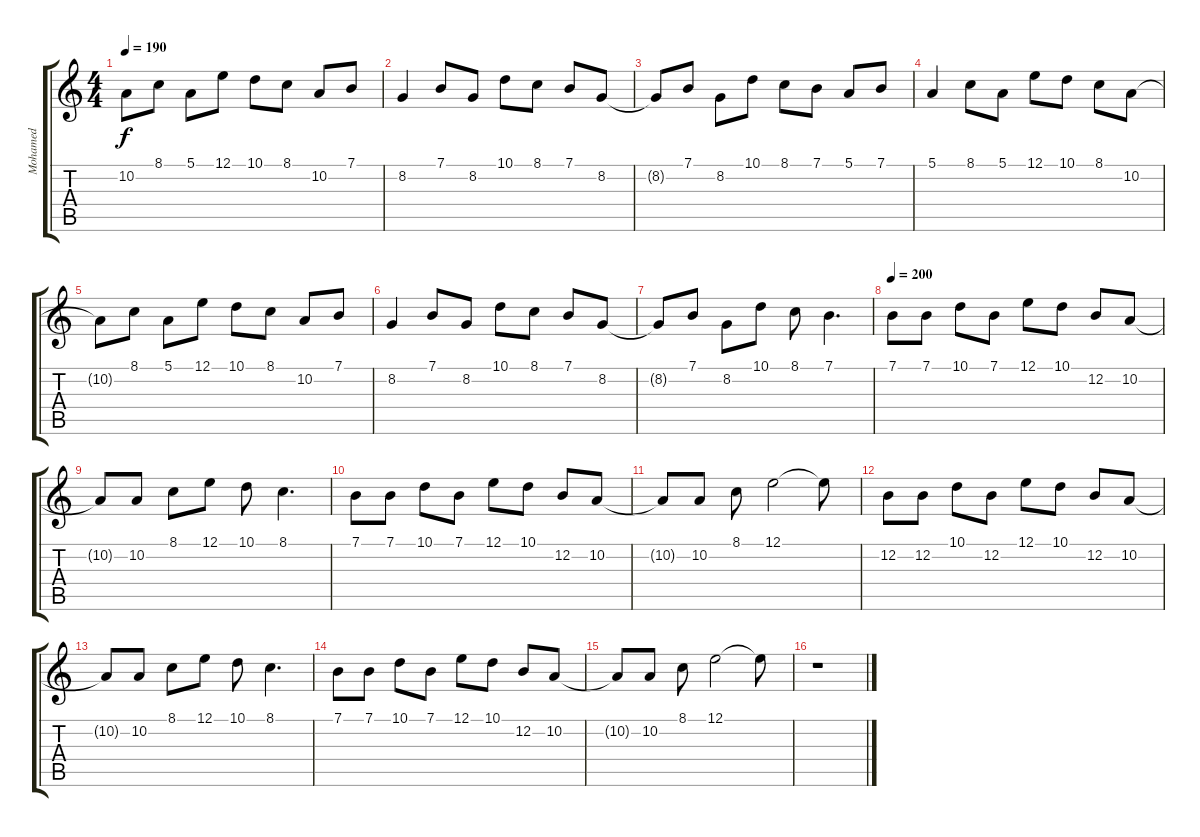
\track ("Mohamed" "Mohamed") {instrument violin}
\staff {score tabs}
\tuning (E4 B3 G3 D3 A2 E2) {hide}
\ts (4 4)
\tempo 190
\clef g2
\ks c
10.2{t}.8{dy f} 8.1.8 5.1.8 12.1.8 10.1.8 8.1.8 10.2.8 7.1.8 |
8.2.4 7.1.8 8.2.8 10.1.8 8.1.8 7.1.8 8.2.8 |
8.2{t}.8 7.1.8 8.2.8 10.1.8 8.1.8 7.1.8 5.1.8 7.1.8 |
5.1.4 8.1.8 5.1.8 12.1.8 10.1.8 8.1.8 10.2.8 |
10.2{t}.8 8.1.8 5.1.8 12.1.8 10.1.8 8.1.8 10.2.8 7.1.8 |
8.2.4 7.1.8 8.2.8 10.1.8 8.1.8 7.1.8 8.2.8 |
8.2{t}.8 7.1.8 8.2.8 10.1.8 8.1.8 7.1.4{d} |
\tempo 200
7.1.8 7.1.8 10.1.8 7.1.8 12.1.8 10.1.8 12.2.8 10.2.8 |
10.2{t}.8 10.2.8 8.1.8 12.1.8 10.1.8 8.1.4{d} |
7.1.8 7.1.8 10.1.8 7.1.8 12.1.8 10.1.8 12.2.8 10.2.8 |
10.2{t}.8 10.2.8 8.1.8 12.1.2 12.1{t}.8 |
12.2.8 12.2.8 10.1.8 12.2.8 12.1.8 10.1.8 12.2.8 10.2.8 |
10.2{t}.8 10.2.8 8.1.8 12.1.8 10.1.8 8.1.4{d} |
7.1.8 7.1.8 10.1.8 7.1.8 12.1.8 10.1.8 12.2.8 10.2.8 |
10.2{t}.8 10.2.8 8.1.8 12.1.2 12.1{t}.8 |
r.1
